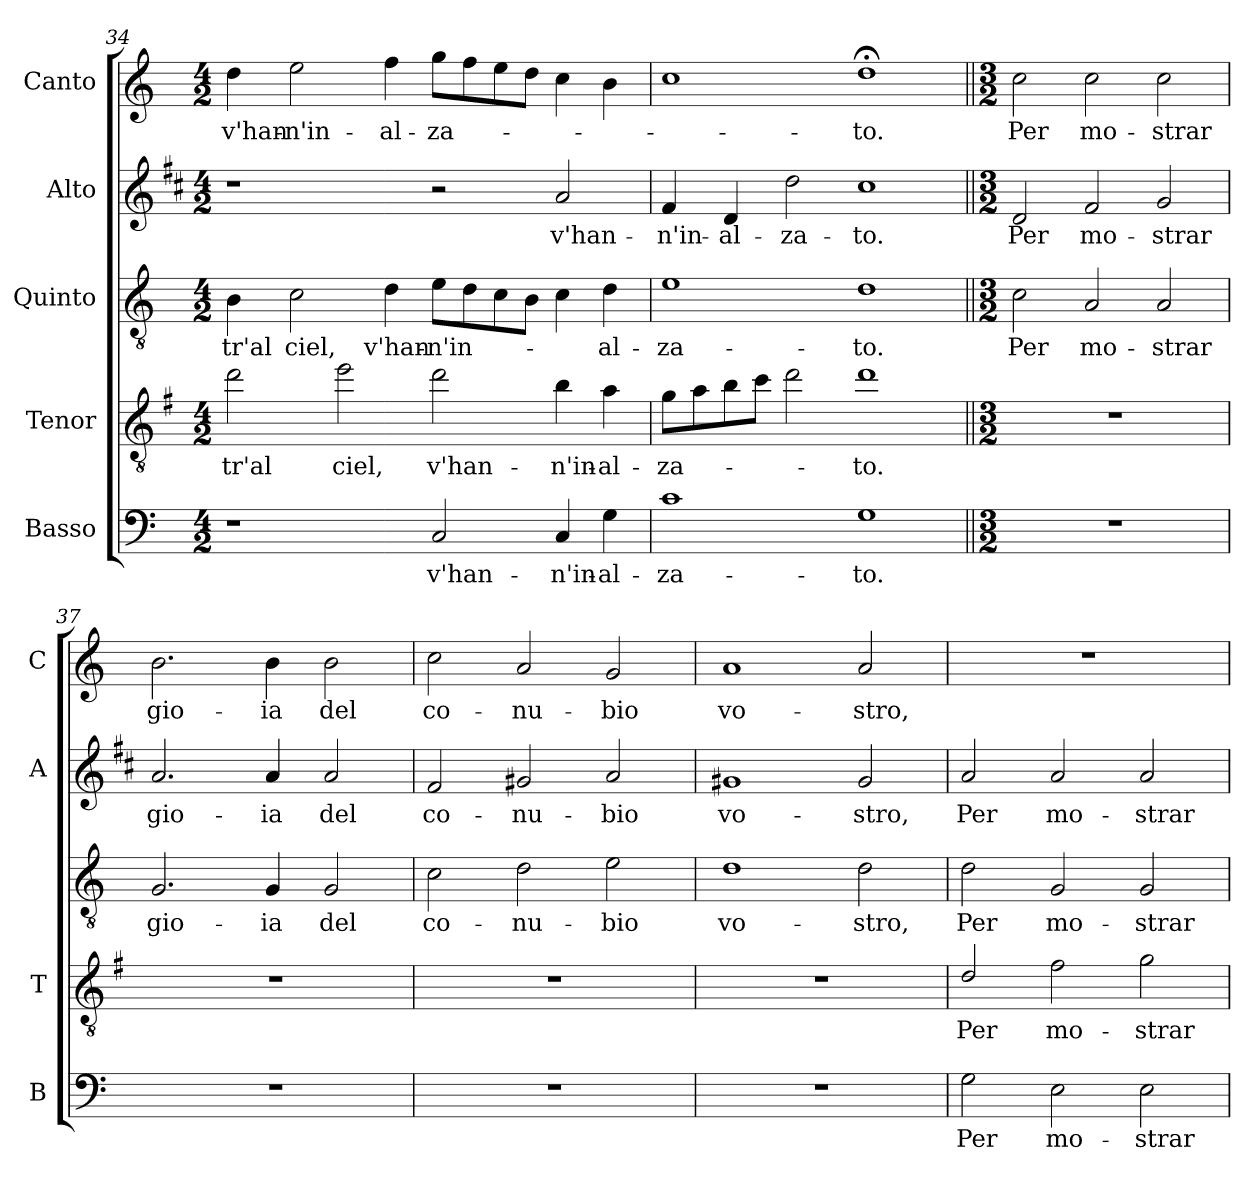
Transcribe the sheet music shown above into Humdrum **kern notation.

**kern	**text	**kern	**text	**kern	**text	**kern	**text	**kern	**text
*part5	*part5	*part4	*part4	*part3	*part3	*part2	*part2	*part1	*part1
*staff5	*staff5	*staff4	*staff4	*staff3	*staff3	*staff2	*staff2	*staff1	*staff1
*I"Basso	*	*I"Tenor	*	*I"Quinto	*	*I"Alto	*	*I"Canto	*
*I'B	*	*I'T	*	*	*	*I'A	*	*I'C	*
!!LO:PB:g=z
*clefF4	*	*clefGv2	*	*clefGv2	*	*clefG2	*	*clefG2	*
*	*	*ITrd4c7	*	*	*	*ITrd1c2	*	*	*
*k[]	*	*k[]	*	*k[]	*	*k[]	*	*k[]	*
*C:	*	*C:	*	*C:	*	*C:	*	*C:	*
*M4/2	*	*M4/2	*	*M4/2	*	*M4/2	*	*M4/2	*
=34	=34	=34	=34	=34	=34	=34	=34	=34	=34
!	!	!	!LO:LY:b	!	!LO:LY:b	!	!	!	!LO:LY:b
1r	.	2g\	-tr'al	4B\	-tr'al	1r	.	4dd\	v'han-
!	!	!	!	!	!LO:LY:b	!	!	!	!LO:LY:b
.	.	.	.	2c\	ciel,	.	.	2ee\	-n'in-
!	!	!	!LO:LY:b	!	!	!	!	!	!
.	.	2a\	ciel,	.	.	.	.	.	.
!	!	!	!	!	!LO:LY:b	!	!	!	!LO:LY:b
.	.	.	.	4d\	v'han-	.	.	4ff\	-al-
!	!LO:LY:b	!	!LO:LY:b	!	!LO:LY:b	!	!	!	!LO:LY:b
2C/	v'han-	2g\	v'han-	8e\L	-n'in-	2r	.	8gg\L	-za-
.	.	.	.	8d\	.	.	.	8ff\	.
.	.	.	.	8c\	.	.	.	8ee\	.
.	.	.	.	8B\J	.	.	.	8dd\J	.
!	!LO:LY:b	!	!LO:LY:b	!	!	!	!LO:LY:b	!	!
4C/	-n'in-	4e\	-n'in-	4c\	.	2g/	v'han-	4cc\	.
!	!LO:LY:b	!	!LO:LY:b	!	!LO:LY:b	!	!	!	!
4G\	-al-	4d\	-al-	4d\	-al-	.	.	4b\	.
=35	=35	=35	=35	=35	=35	=35	=35	=35	=35
!	!LO:LY:b	!	!LO:LY:b	!	!LO:LY:b	!	!LO:LY:b	!	!
1c	-za-	8c\L	-za-	1e	-za-	4e/	-n'in-	1cc	.
.	.	8d\	.	.	.	.	.	.	.
!	!	!	!	!	!	!	!LO:LY:b	!	!
.	.	8e\	.	.	.	4c/	-al-	.	.
.	.	8f\J	.	.	.	.	.	.	.
!	!	!	!	!	!	!	!LO:LY:b	!	!
.	.	2g\	.	.	.	2cc\	-za-	.	.
!	!LO:LY:b	!	!LO:LY:b	!	!LO:LY:b	!	!LO:LY:b	!	!LO:LY:b
1G	-to.	1g	-to.	1d	-to.	1b	-to.	1dd;<	-to.
=36||	=36||	=36||	=36||	=36||	=36||	=36||	=36||	=36||	=36||
*M3/2	*	*M3/2	*	*M3/2	*	*M3/2	*	*M3/2	*
!	!	!	!	!	!LO:LY:b	!	!LO:LY:b	!	!LO:LY:b
1.r	.	1.r	.	2c\	Per	2c/	Per	2cc\	Per
!	!	!	!	!	!LO:LY:b	!	!LO:LY:b	!	!LO:LY:b
.	.	.	.	2A/	mo-	2e/	mo-	2cc\	mo-
!	!	!	!	!	!LO:LY:b	!	!LO:LY:b	!	!LO:LY:b
.	.	.	.	2A/	-strar	2f/	-strar	2cc\	-strar
=37	=37	=37	=37	=37	=37	=37	=37	=37	=37
!	!	!	!	!	!LO:LY:b	!	!LO:LY:b	!	!LO:LY:b
1.r	.	1.r	.	2.G/	gio-	2.g/	gio-	2.b\	gio-
!	!	!	!	!	!LO:LY:b	!	!LO:LY:b	!	!LO:LY:b
.	.	.	.	4G/	-ia	4g/	-ia	4b\	-ia
!	!	!	!	!	!LO:LY:b	!	!LO:LY:b	!	!LO:LY:b
.	.	.	.	2G/	del	2g/	del	2b\	del
=38	=38	=38	=38	=38	=38	=38	=38	=38	=38
!	!	!	!	!	!LO:LY:b	!	!LO:LY:b	!	!LO:LY:b
1.r	.	1.r	.	2c\	co-	2e/	co-	2cc\	co-
!	!	!	!	!	!LO:LY:b	!	!LO:LY:b	!	!LO:LY:b
.	.	.	.	2d\	-nu-	2f#X/	-nu-	2a/	-nu-
!	!	!	!	!	!LO:LY:b	!	!LO:LY:b	!	!LO:LY:b
.	.	.	.	2e\	-bio	2g/	-bio	2g/	-bio
!!LO:LB:g=z
=39	=39	=39	=39	=39	=39	=39	=39	=39	=39
!	!	!	!	!	!LO:LY:b	!	!LO:LY:b	!	!LO:LY:b
1.r	.	1.r	.	1d	vo-	1f#X	vo-	1a	vo-
!	!	!	!	!	!LO:LY:b	!	!LO:LY:b	!	!LO:LY:b
.	.	.	.	2d\	-stro,	2f#/	-stro,	2a/	-stro,
=40	=40	=40	=40	=40	=40	=40	=40	=40	=40
!	!LO:LY:b	!	!LO:LY:b	!	!LO:LY:b	!	!LO:LY:b	!	!
2G\	Per	2G/	Per	2d\	Per	2g/	Per	1.r	.
!	!LO:LY:b	!	!LO:LY:b	!	!LO:LY:b	!	!LO:LY:b	!	!
2E\	mo-	2B\	mo-	2G/	mo-	2g/	mo-	.	.
!	!LO:LY:b	!	!LO:LY:b	!	!LO:LY:b	!	!LO:LY:b	!	!
2E\	-strar	2c\	-strar	2G/	-strar	2g/	-strar	.	.
=	=	=	=	=	=	=	=	=	=
*-	*-	*-	*-	*-	*-	*-	*-	*-	*-
